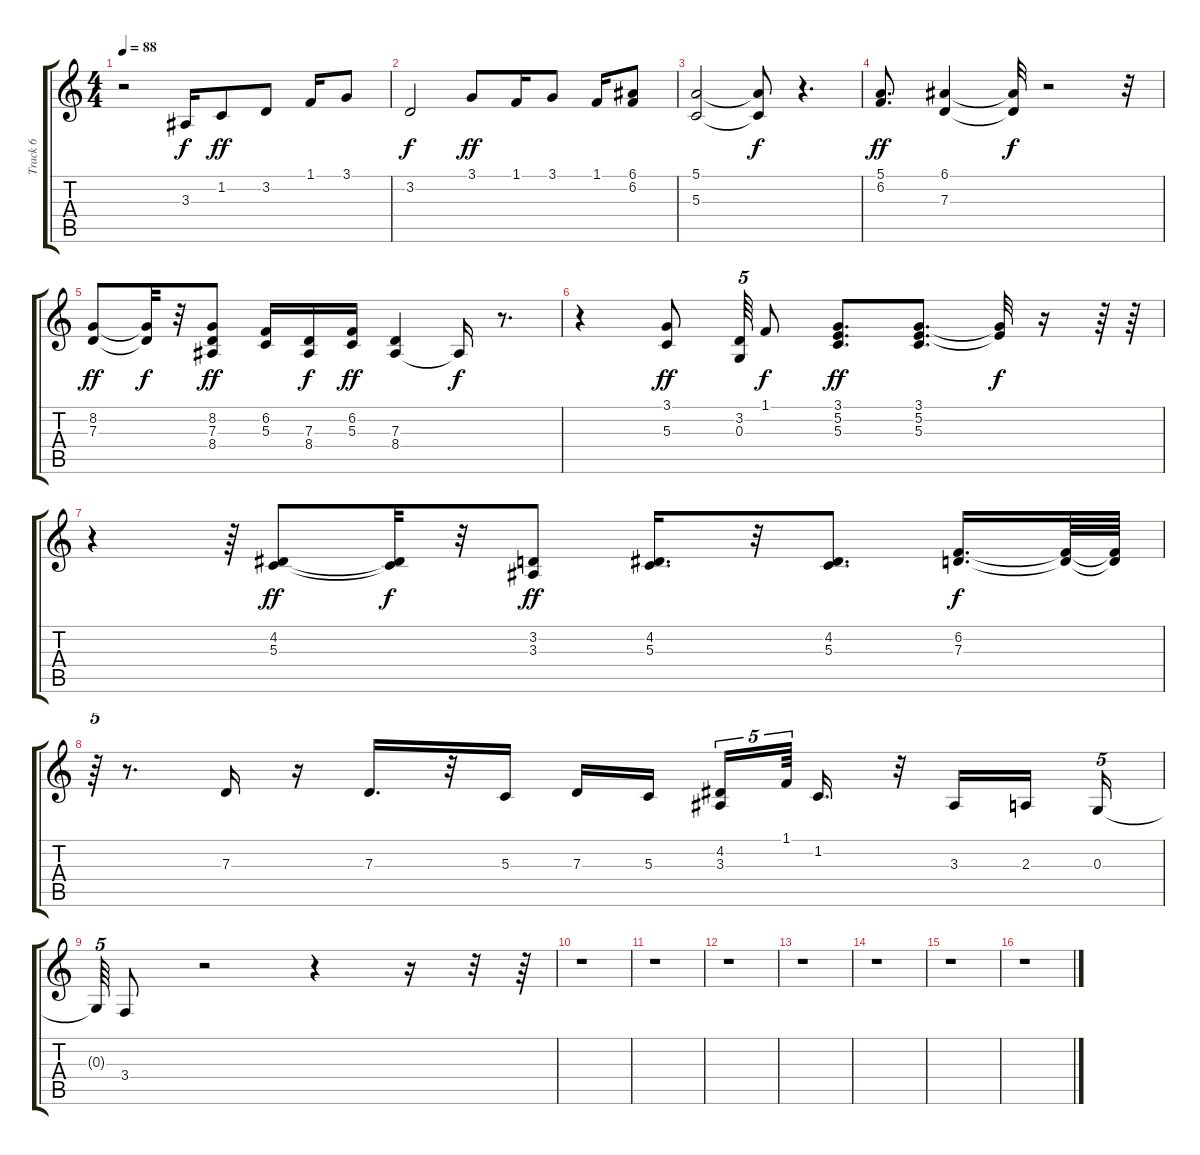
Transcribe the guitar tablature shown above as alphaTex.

\track ("Track 6" "Track 6") {instrument synthvoice}
\staff {score tabs}
\tuning (E4 B3 G3 D3 A2 E2) {hide}
\ts (4 4)
\tempo 88
\clef g2
\ks c
r.2{dy f} 3.3.16 1.2.8{dy ff} 3.2.8 1.1.16 3.1.8 |
3.2.2{dy f} 3.1.8{dy ff} 1.1.16 3.1.8 1.1.16 (6.1 6.2).8 |
(5.1 5.3).2 (5.1{t} 5.3{t}).8{dy f} r.4{d} |
(5.1 6.2).8{d dy ff} (6.1 7.3).4 (6.1{t} 7.3{t}).32{dy f} r.2 r.32 |
(8.2 7.3).8{dy ff} (8.2{t} 7.3{t}).32{dy f} r.32 (8.2 7.3 8.4).8{dy ff} (6.2 5.3).16 (7.3 8.4).16{dy f} (6.2 5.3).16{dy ff} (7.3 8.4).4 8.4{t}.16{dy f} r.8{d} |
r.4 (3.1 5.3).8{dy ff} (3.2 0.3).64{tu (5 4)} 1.1.8{dy f} (3.1 5.2 5.3).8{d dy ff} (3.1 5.2 5.3).8{d} (3.1{t} 5.2{t}).32{dy f} r.16 r.64 r.64 |
r.4 r.64{tu (5 4)} (4.2 5.3).8{dy ff} (4.2{t} 5.3{t}).32{dy f} r.32 (3.2 3.3).8{dy ff} (4.2 5.3).16{d} r.32 (4.2 5.3).8{d} (6.2 7.3).16{d dy f} (6.2{t} 7.3{t}).64 (6.2{t} 7.3{t}).64 |
r.64{tu (5 4)} r.8{d} 7.3.16 r.16 7.3.16{d} r.32 5.3.16 7.3.16 5.3.16{beam splitsecondary} (4.2 3.3).16{tu (5 4)} 1.1.64{tu (5 4) beam splitsecondary} 1.2.16{d} r.32 3.3.16 2.3.16{beam splitsecondary} 0.3.16{tu (5 4)} |
0.3{t}.64{tu (5 4)} 3.4.8 r.2 r.4 r.16 r.32 r.64 |
r.1 |
r.1 |
r.1 |
r.1 |
r.1 |
r.1 |
r.1
